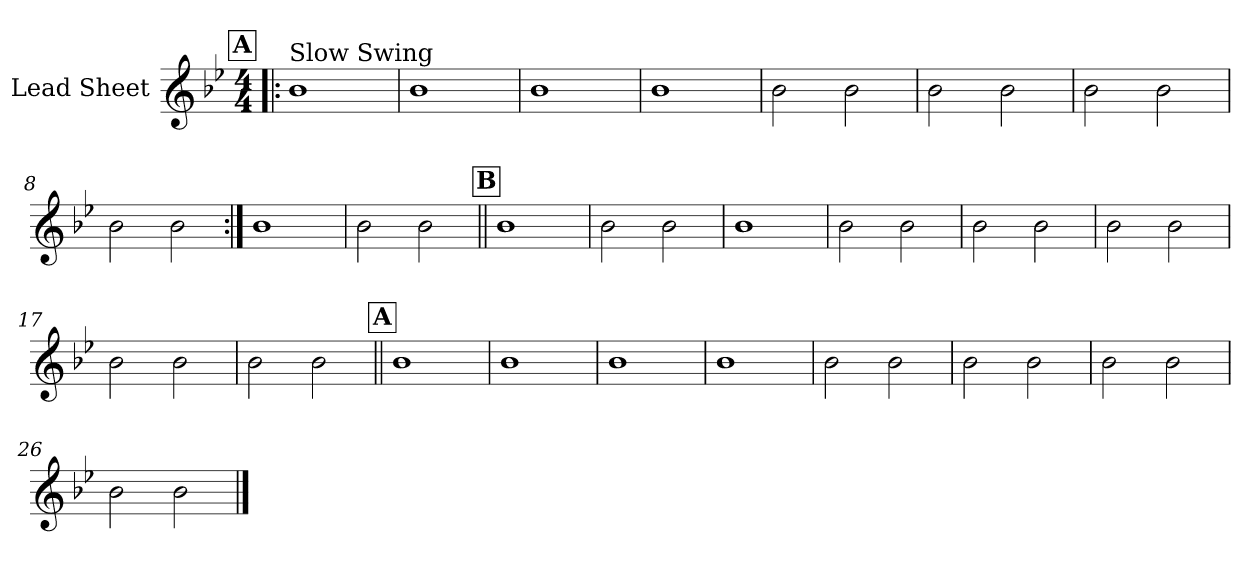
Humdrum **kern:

**kern
*part1
*staff1
*I"Lead Sheet
*clefG2
*k[b-e-]
*B-:
*M4/4
!!LO:REH:place=s1:a:fs=14:t=A
=1!|:
!LO:TX:a:t=Slow Swing
1b-
=2
1b-
=3
1b-
=4
1b-
!!LO:LB:g=z
=5
2b-\
2b-\
=6
2b-\
2b-\
=7
2b-\
2b-\
=8
2b-\
2b-\
!!LO:LB:g=z
=9:|!
1b-
=10
2b-\
2b-\
!!LO:LB:g=z
!!LO:REH:place=s1:a:fs=14:t=B
=11||
1b-
=12
2b-\
2b-\
=13
1b-
=14
2b-\
2b-\
!!LO:LB:g=z
=15
2b-\
2b-\
=16
2b-\
2b-\
=17
2b-\
2b-\
=18
2b-\
2b-\
!!LO:LB:g=z
!!LO:REH:place=s1:a:fs=14:t=A
=19||
1b-
=20
1b-
=21
1b-
=22
1b-
!!LO:LB:g=z
=23
2b-\
2b-\
=24
2b-\
2b-\
=25
2b-\
2b-\
=26
2b-\
2b-\
==
*-
